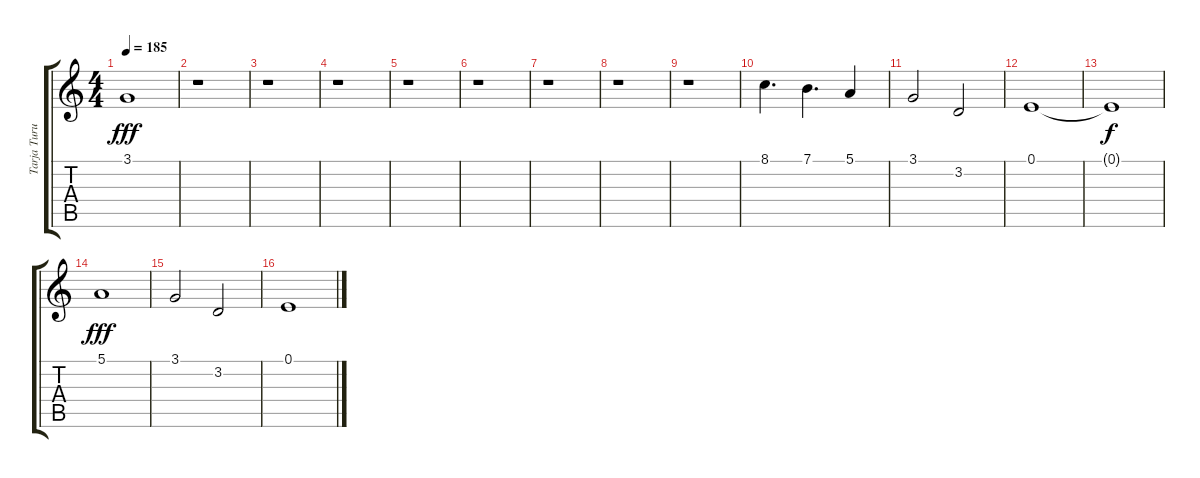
\track ("Tarja Turunen" "Tarja Turu") {instrument choiraahs}
\staff {score tabs}
\tuning (E4 B3 G3 D3 A2 E2) {hide}
\ts (4 4)
\tempo 185
\clef g2
\ks c
3.1.1{dy fff} |
r.1 |
r.1 |
r.1 |
r.1 |
r.1 |
r.1 |
r.1 |
r.1 |
8.1.4{d} 7.1.4{d} 5.1.4 |
3.1.2 3.2.2 |
0.1.1 |
0.1{t}.1{dy f} |
5.1.1{dy fff} |
3.1.2 3.2.2 |
0.1.1
